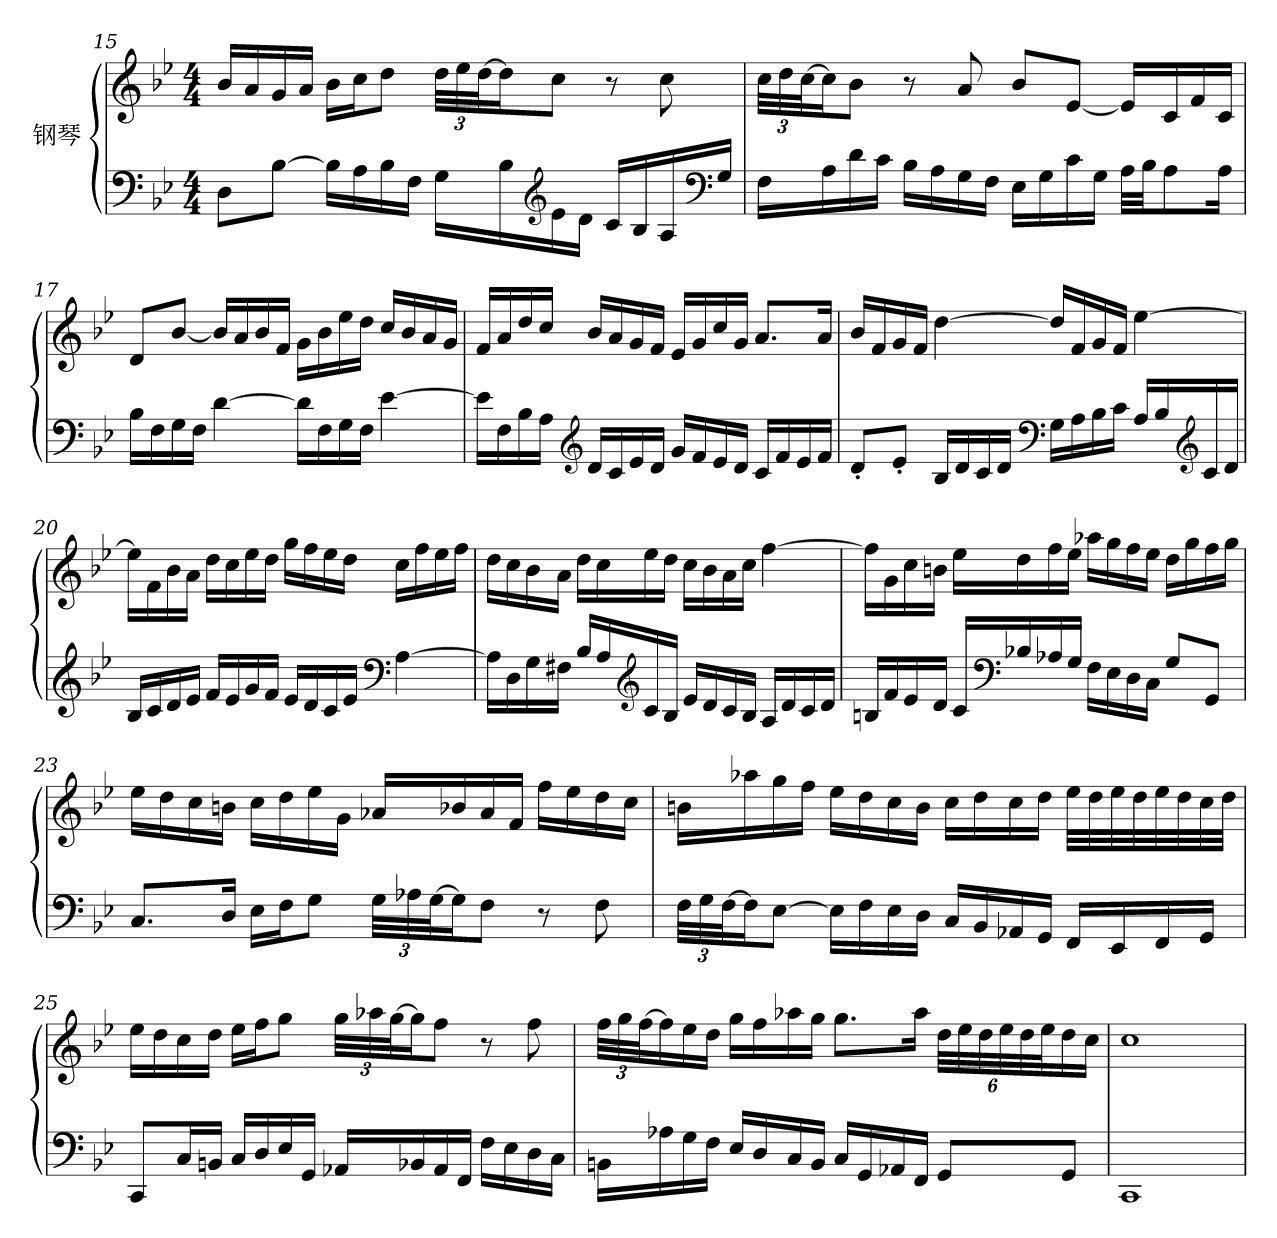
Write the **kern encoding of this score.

**kern	**kern
*part2	*part1
*staff2	*staff1
*I"钢琴	*I"钢琴
!!LO:LB:g=z
*clefF4	*clefG2
*k[b-e-]	*k[b-e-]
*M4/4	*M4/4
=15	=15
8D\L	16b-/LL
.	16a/
[8B-\J	16g/
.	16a/JJ
16B-\LL]	16b-\LL
16A\	16cc\J
16B-\	8dd\J
16F\JJ	.
*	*Xbrackettup
16G\LL	48dd\LLL
.	48ee-\
.	[48dd\J
16B-\	16dd\J]
*clefG2	*
16e-\	8cc\J
16d\JJ	.
16c/LL	8r
16B-/	.
16A/	8cc\
*clefF4	*
16G/JJ	.
=16	=16
16F\LL	48cc\LLL
.	48dd\
.	[48cc\J
16A\	16cc\J]
16d\	8b-\J
16c\JJ	.
16B-\LL	8r
16A\	.
16G\	8a/
16F\JJ	.
16E-\LL	8b-/L
16G\	.
16c\	[8e-/J
16G\JJ	.
32A\LLL	16e-/LL]
32B-\JJ	.
8A\	16c/
.	16f/
16A\Jk	16c/JJ
!!LO:LB:g=z
=17	=17
16B-\LL	8d/L
16F\	.
16G\	[8b-/J
16F\JJ	.
[4d\	16b-/LL]
.	16a/
.	16b-/
.	16f/JJ
16d\LL]	16g\LL
16F\	16b-\
16G\	16ee-\
16F\JJ	16dd\JJ
[4e-\	16cc/LL
.	16b-/
.	16a/
.	16g/JJ
=18	=18
16e-\LL]	16f/LL
16F\	16a/
16B-\	16dd/
16A\JJ	16cc/JJ
*clefG2	*
16d/LL	16b-/LL
16c/	16a/
16e-/	16g/
16d/JJ	16f/JJ
16g/LL	16e-/LL
16f/	16g/
16e-/	16cc/
16d/JJ	16g/JJ
16c/LL	8.a/L
16f/	.
16e-/	.
16f/JJ	16a/Jk
!!LO:LB:g=z
=19	=19
8d'/L	16b-/LL
.	16f/
8e-'/J	16g/
.	16f/JJ
16B-/LL	[4dd\
16d/	.
16c/	.
16d/JJ	.
*clefF4	*
16G\LL	16dd/LL]
16A\	16f/
16B-\	16g/
16c\JJ	16f/JJ
16A/LL	[4ee-\
16B-/	.
*clefG2	*
16c/	.
16d/JJ	.
=20	=20
16B-/LL	16ee-\LL]
16c/	16f\
16d/	16b-\
16e-/JJ	16a\JJ
16f/LL	16dd\LL
16e-/	16cc\
16g/	16ee-\
16f/JJ	16dd\JJ
16e-/LL	16gg\LL
16d/	16ff\
16c/	16ee-\
16e-/JJ	16dd\JJ
*clefF4	*
[4A\	16cc\LL
.	16ff\
.	16ee-\
.	16ff\JJ
!!LO:LB:g=z
=21	=21
16A\LL]	16dd\LL
16D\	16cc\
16G\	16b-\
16F#X\JJ	16a\JJ
16B-/LL	16dd\LL
16A/	16cc\
*clefG2	*
16c/	16ee-\
16B-/JJ	16dd\JJ
16e-/LL	16cc\LL
16d/	16b-\
16c/	16a\
16B-/JJ	16cc\JJ
16A/LL	[4ff\
16d/	.
16c/	.
16d/JJ	.
=22	=22
16Bn/LL	16ff\LL]
16f/	16g\
16e-/	16cc\
16d/JJ	16bn\JJ
16c/LL	16ee-\LL
*clefF4	*
16B-X/	16dd\
16A-X/	16ff\
16G/JJ	16ee-\JJ
16F\LL	16aa-X\LL
16E-\	16gg\
16D\	16ff\
16C\JJ	16ee-\JJ
8G/L	16dd\LL
.	16gg\
8GG/J	16ff\
.	16gg\JJ
!!LO:PB:g=z
=23	=23
8.C/L	16ee-\LL
.	16dd\
.	16cc\
16D/Jk	16bn\JJ
16E-\LL	16cc\LL
16F\J	16dd\
8G\J	16ee-\
.	16g\JJ
*Xbrackettup	*
48G\LLL	16a-X/LL
48A-X\	.
[48G\J	.
16G\J]	16b-X/
8F\J	16a-/
.	16f/JJ
8r	16ff\LL
.	16ee-\
8F\	16dd\
.	16cc\JJ
=24	=24
48F\LLL	16bn\LL
48G\	.
[48F\J	.
16F\J]	16aa-X\
[8E-\J	16gg\
.	16ff\JJ
16E-\LL]	16ee-\LL
16F\	16dd\
16E-\	16cc\
16D\JJ	16b\JJ
16C/LL	16cc\LL
16BB-/	16dd\
16AA-X/	16cc\
16GG/JJ	16dd\JJ
16FF/LL	32ee-\LLL
.	32dd\
16EE-/	32ee-\
.	32dd\
16FF/	32ee-\
.	32dd\
16GG/JJ	32cc\
.	32dd\JJJ
!!LO:LB:g=z
=25	=25
8CC/L	16ee-\LL
.	16dd\
16C/L	16cc\
16BBn/JJ	16dd\JJ
16C/LL	16ee-\LL
16D/	16ff\J
16E-/	8gg\J
16GG/JJ	.
16AA-X/LL	48gg\LLL
.	48aa-X\
.	[48gg\J
16BB-X/	16gg\J]
16AA-/	8ff\J
16FF/JJ	.
16F\LL	8r
16E-\	.
16D\	8ff\
16C\JJ	.
=26	=26
16BBn\LL	48ff\LLL
.	48gg\
.	[48ff\J
16A-X\	16ff\]
16G\	16ee-\
16F\JJ	16dd\JJ
16E-/LL	16gg\LL
16D/	16ff\
16C/	16aa-X\
16BB/JJ	16gg\JJ
16C/LL	8.gg\L
16GG/	.
16AA-X/	.
16FF/JJ	16aa-\Jk
8GG/L	48dd\LLL
.	48ee-\
.	48dd\
.	48ee-\
.	48dd\
.	48ee-\J
8GG/J	16dd\
.	16cc\JJ
!!LO:LB:g=z
=27	=27
1CC	1cc
=	=
*-	*-
